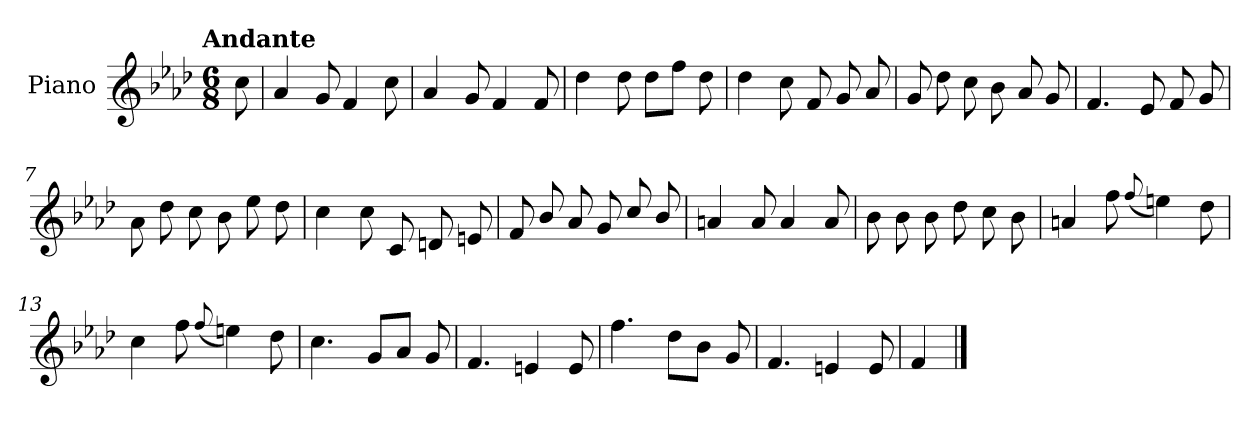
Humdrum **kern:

**kern
*part1
*staff1
*I"Piano
*I'Pno.
*clefG2
*k[b-e-a-d-]
!!LO:TX:omd:t=Andante
*M6/8
*MM92
=
8cc\
=1
4a-/
8g/
4f/
8cc\
=2
4a-/
8g/
4f/
8f/
=3
4dd-\
8dd-\
8dd-\L
8ff\J
8dd-\
=4
4dd-\
8cc\
8f/
8g/
8a-/
!!LO:LB:g=z
=5
8g/
8dd-\
8cc\
8b-\
8a-/
8g/
=6
4.f/
8e-/
8f/
8g/
=7
8a-\
8dd-\
8cc\
8b-\
8ee-\
8dd-\
=8
4cc\
8cc\
8c/
8dn/
8en/
!!LO:LB:g=z
=9
8f/
8b-/
8a-/
8g/
8cc/
8b-/
=10
4an/
8a/
4a/
8a/
=11
8b-\
8b-\
8b-\
8dd-\
8cc\
8b-\
=12
4an/
8ff\
(<8qqff/
4een\)
8dd-\
=13
4cc\
8ff\
(<8qqff/
4een\)
8dd-\
!!LO:LB:g=z
=14
4.cc\
8g/L
8a-/J
8g/
=15
4.f/
4en/
8e/
=16
4.ff\
8dd-\L
8b-\J
8g/
=17
4.f/
4en/
8e/
=18
4f/
==
*-
